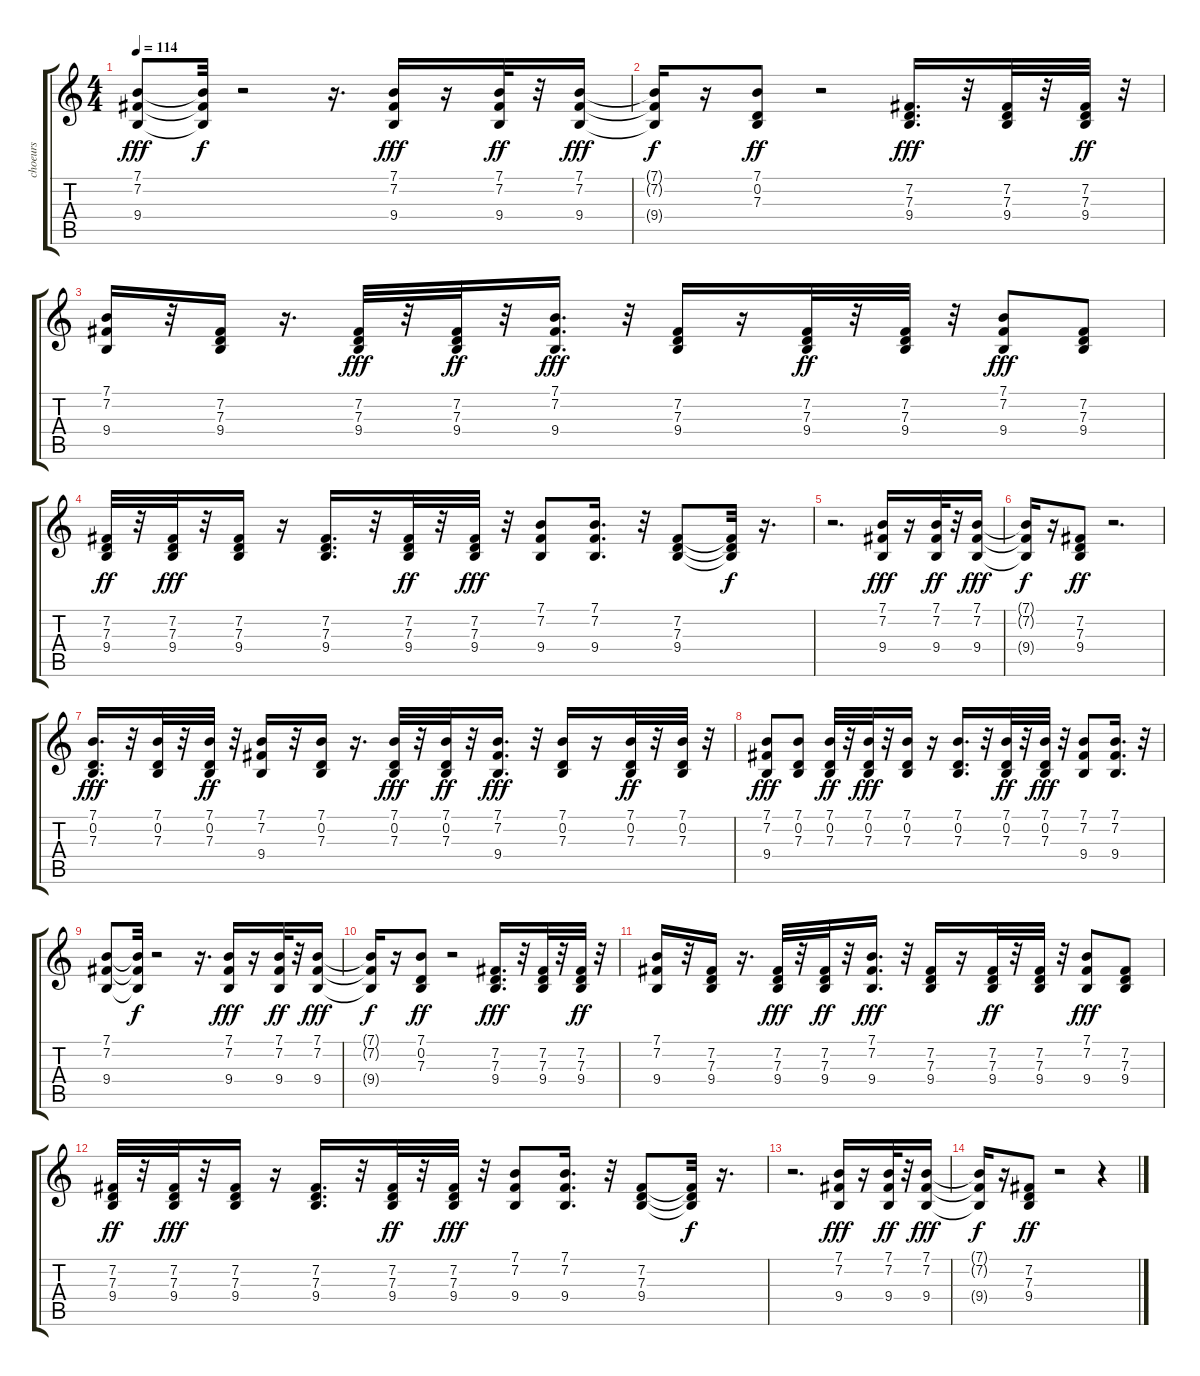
\track ("choeurs" "choeurs") {instrument voiceoohs}
\staff {score tabs}
\tuning (E4 B3 G3 D3 A2 E2) {hide}
\ts (4 4)
\tempo 114
\clef g2
\ks c
(7.1 7.2 9.4).8{dy fff} (7.1{t} 7.2{t} 9.4{t}).32{dy f} r.2 r.16{d} (7.1 7.2 9.4).16{dy fff} r.16 (7.1 7.2 9.4).32{dy ff} r.32 (7.1 7.2 9.4).16{dy fff} |
(7.1{t} 7.2{t} 9.4{t}).16{dy f} r.16 (7.1 0.2 7.3).8{dy ff} r.2 (7.2 7.3 9.4).16{d dy fff} r.32 (7.2 7.3 9.4).32 r.32 (7.2 7.3 9.4).32{dy ff} r.32 |
(7.1 7.2 9.4).16 r.32 (7.2 7.3 9.4).16 r.16{d} (7.2 7.3 9.4).32{dy fff} r.32 (7.2 7.3 9.4).32{dy ff} r.32 (7.1 7.2 9.4).16{d dy fff} r.32 (7.2 7.3 9.4).16 r.16 (7.2 7.3 9.4).32{dy ff} r.32 (7.2 7.3 9.4).32 r.32 (7.1 7.2 9.4).8{dy fff} (7.2 7.3 9.4).8 |
(7.2 7.3 9.4).32{dy ff} r.32 (7.2 7.3 9.4).32{dy fff} r.32 (7.2 7.3 9.4).16 r.16 (7.2 7.3 9.4).16{d} r.32 (7.2 7.3 9.4).32{dy ff} r.32 (7.2 7.3 9.4).32{dy fff} r.32 (7.1 7.2 9.4).8 (7.1 7.2 9.4).16{d} r.32 (7.2 7.3 9.4).8 (7.2{t} 7.3{t} 9.4{t}).32{dy f} r.16{d} |
r.2{d} (7.1 7.2 9.4).16{dy fff} r.16 (7.1 7.2 9.4).32{dy ff} r.32 (7.1 7.2 9.4).16{dy fff} |
(7.1{t} 7.2{t} 9.4{t}).16{dy f} r.16 (7.2 7.3 9.4).8{dy ff} r.2{d} |
(7.1 0.2 7.3).16{d dy fff} r.32 (7.1 0.2 7.3).32 r.32 (7.1 0.2 7.3).32{dy ff} r.32 (7.1 7.2 9.4).16 r.32 (7.1 0.2 7.3).16 r.16{d} (7.1 0.2 7.3).32{dy fff} r.32 (7.1 0.2 7.3).32{dy ff} r.32 (7.1 7.2 9.4).16{d dy fff} r.32 (7.1 0.2 7.3).16 r.16 (7.1 0.2 7.3).32{dy ff} r.32 (7.1 0.2 7.3).32 r.32 |
(7.1 7.2 9.4).8{dy fff} (7.1 0.2 7.3).8 (7.1 0.2 7.3).32{dy ff} r.32 (7.1 0.2 7.3).32{dy fff} r.32 (7.1 0.2 7.3).16 r.16 (7.1 0.2 7.3).16{d} r.32 (7.1 0.2 7.3).32{dy ff} r.32 (7.1 0.2 7.3).32{dy fff} r.32 (7.1 7.2 9.4).8 (7.1 7.2 9.4).16{d} r.32 |
(7.1 7.2 9.4).8 (7.1{t} 7.2{t} 9.4{t}).32{dy f} r.2 r.16{d} (7.1 7.2 9.4).16{dy fff} r.16 (7.1 7.2 9.4).32{dy ff} r.32 (7.1 7.2 9.4).16{dy fff} |
(7.1{t} 7.2{t} 9.4{t}).16{dy f} r.16 (7.1 0.2 7.3).8{dy ff} r.2 (7.2 7.3 9.4).16{d dy fff} r.32 (7.2 7.3 9.4).32 r.32 (7.2 7.3 9.4).32{dy ff} r.32 |
(7.1 7.2 9.4).16 r.32 (7.2 7.3 9.4).16 r.16{d} (7.2 7.3 9.4).32{dy fff} r.32 (7.2 7.3 9.4).32{dy ff} r.32 (7.1 7.2 9.4).16{d dy fff} r.32 (7.2 7.3 9.4).16 r.16 (7.2 7.3 9.4).32{dy ff} r.32 (7.2 7.3 9.4).32 r.32 (7.1 7.2 9.4).8{dy fff} (7.2 7.3 9.4).8 |
(7.2 7.3 9.4).32{dy ff} r.32 (7.2 7.3 9.4).32{dy fff} r.32 (7.2 7.3 9.4).16 r.16 (7.2 7.3 9.4).16{d} r.32 (7.2 7.3 9.4).32{dy ff} r.32 (7.2 7.3 9.4).32{dy fff} r.32 (7.1 7.2 9.4).8 (7.1 7.2 9.4).16{d} r.32 (7.2 7.3 9.4).8 (7.2{t} 7.3{t} 9.4{t}).32{dy f} r.16{d} |
r.2{d} (7.1 7.2 9.4).16{dy fff} r.16 (7.1 7.2 9.4).32{dy ff} r.32 (7.1 7.2 9.4).16{dy fff} |
(7.1{t} 7.2{t} 9.4{t}).16{dy f} r.16 (7.2 7.3 9.4).8{dy ff} r.2 r.4
